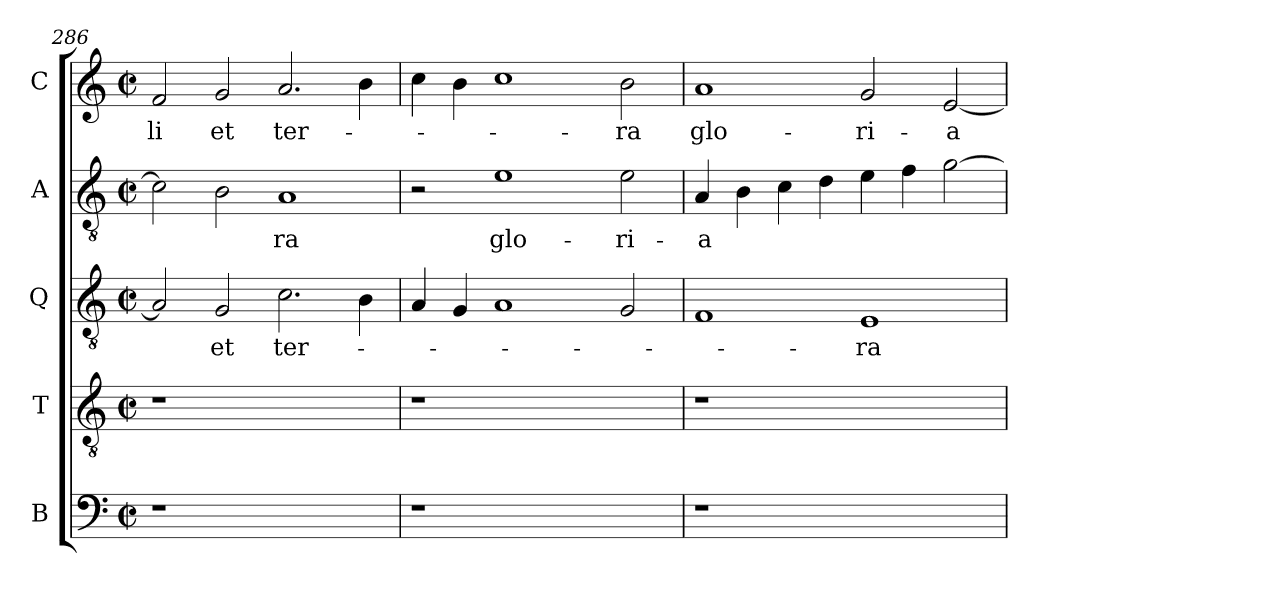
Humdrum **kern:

**kern	**kern	**kern	**text	**kern	**text	**kern	**text
*part5	*part4	*part3	*part3	*part2	*part2	*part1	*part1
*staff5	*staff4	*staff3	*staff3	*staff2	*staff2	*staff1	*staff1
*I"B	*I"T	*I"Q	*	*I"A	*	*I"C	*
*I'B	*I'T	*I'Q	*	*I'A	*	*I'C	*
*clefF4	*clefGv2	*clefGv2	*	*clefGv2	*	*clefG2	*
*M2/2	*M2/2	*M2/2	*	*M2/2	*	*M2/2	*
*met(c|)	*met(c|)	*met(c|)	*	*met(c|)	*	*met(c|)	*
=286	=286	=286	=286	=286	=286	=286	=286
!	!	!	!	!	!	!	!LO:LY:b:cj
1r	1r	2A/]	.	2c\]	.	2f/	-li
!	!	!	!LO:LY:b:cj	!	!	!	!LO:LY:b:cj
.	.	2G/	et	2B\	.	2g/	et
!	!	!	!LO:LY:b:cj	!	!LO:LY:b:cj	!	!LO:LY:b:cj
1ryy	1ryy	2.c\	ter-	1A	-ra	2.a/	ter-
.	.	4B\	.	.	.	4b\	.
=287	=287	=287	=287	=287	=287	=287	=287
1r	1r	4A/	.	2r	.	4cc\	.
.	.	4G/	.	.	.	4b\	.
!	!	!	!	!	!LO:LY:b:cj	!	!
.	.	1A	.	1e	glo-	1cc	.
1ryy	1ryy	.	.	.	.	.	.
!	!	!	!	!	!LO:LY:b:cj	!	!LO:LY:b:cj
.	.	2G/	.	2e\	-ri-	2b\	-ra
!!LO:LB:g=z
=288	=288	=288	=288	=288	=288	=288	=288
!	!	!	!	!	!LO:LY:b:cj	!	!LO:LY:b:cj
1r	1r	1F	.	4A/	-a	1a	glo-
.	.	.	.	4B\	.	.	.
.	.	.	.	4c\	.	.	.
.	.	.	.	4d\	.	.	.
!	!	!	!LO:LY:b:cj	!	!	!	!LO:LY:b:cj
1ryy	1ryy	1E	-ra	4e\	.	2g/	-ri-
.	.	.	.	4f\	.	.	.
!	!	!	!	!	!	!	!LO:LY:b:cj
.	.	.	.	[>2g\	.	[<2e/	-a
=	=	=	=	=	=	=	=
*-	*-	*-	*-	*-	*-	*-	*-
